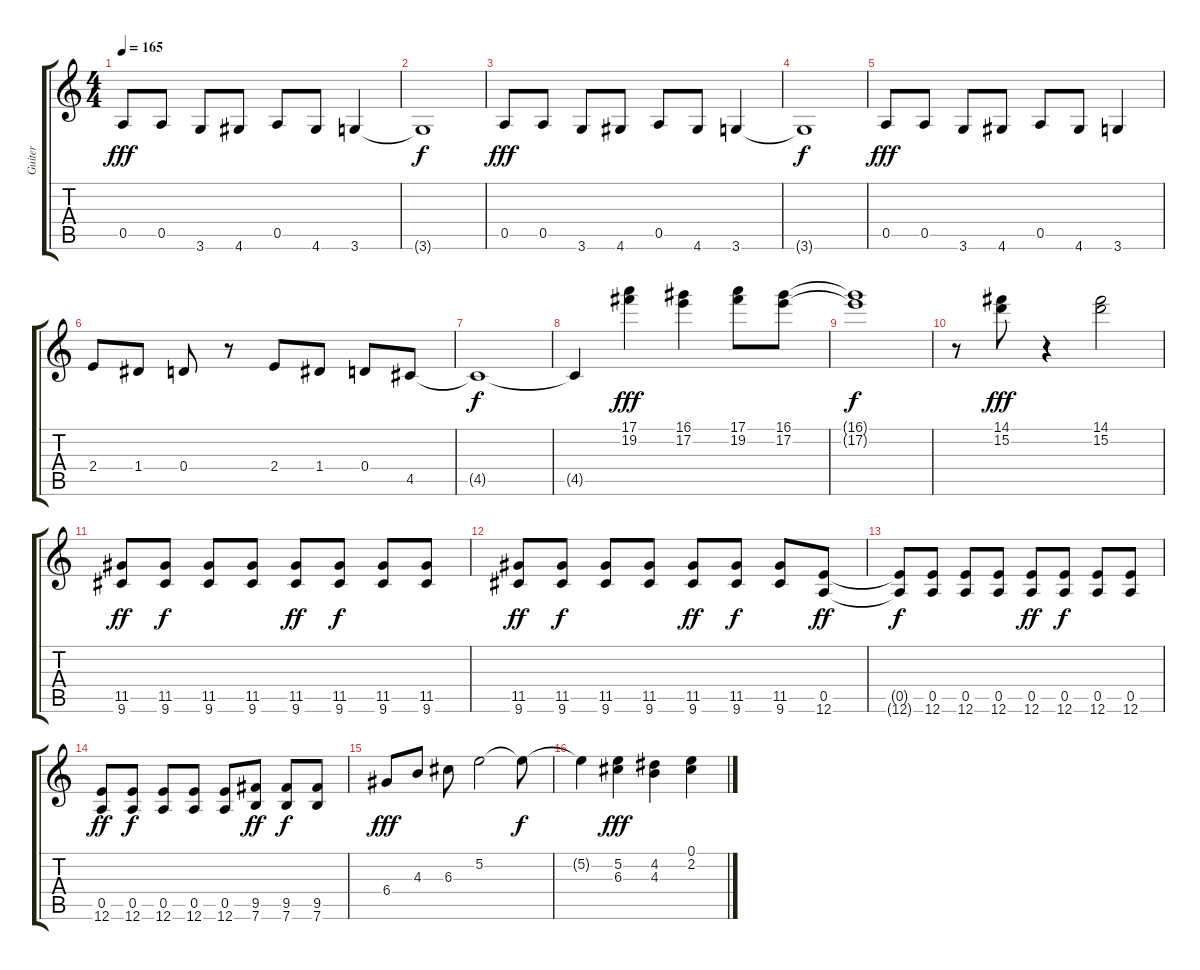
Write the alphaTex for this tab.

\track ("Guiter" "Guiter") {instrument overdrivenguitar}
\staff {score tabs}
\tuning (E4 B3 G3 D3 A2 E2) {hide}
\ts (4 4)
\tempo 165
\clef g2
\ks c
0.5.8{dy fff} 0.5.8 3.6.8 4.6.8 0.5.8 4.6.8 3.6.4 |
3.6{t}.1{dy f} |
0.5.8{dy fff} 0.5.8 3.6.8 4.6.8 0.5.8 4.6.8 3.6.4 |
3.6{t}.1{dy f} |
0.5.8{dy fff} 0.5.8 3.6.8 4.6.8 0.5.8 4.6.8 3.6.4 |
2.4.8 1.4.8 0.4.8 r.8 2.4.8 1.4.8 0.4.8 4.5.8 |
4.5{t}.1{dy f} |
4.5{t}.4 (17.1 19.2).4{dy fff} (16.1 17.2).4 (17.1 19.2).8 (16.1 17.2).8 |
(16.1{t} 17.2{t}).1{dy f} |
r.8 (14.1 15.2).8{dy fff} r.4 (14.1 15.2).2 |
(11.5 9.6).8{dy ff} (11.5 9.6).8{dy f} (11.5 9.6).8 (11.5 9.6).8 (11.5 9.6).8{dy ff} (11.5 9.6).8{dy f} (11.5 9.6).8 (11.5 9.6).8 |
(11.5 9.6).8{dy ff} (11.5 9.6).8{dy f} (11.5 9.6).8 (11.5 9.6).8 (11.5 9.6).8{dy ff} (11.5 9.6).8{dy f} (11.5 9.6).8 (0.5 12.6).8{dy ff} |
(0.5{t} 12.6{t}).8{dy f} (0.5 12.6).8 (0.5 12.6).8 (0.5 12.6).8 (0.5 12.6).8{dy ff} (0.5 12.6).8{dy f} (0.5 12.6).8 (0.5 12.6).8 |
(0.5 12.6).8{dy ff} (0.5 12.6).8{dy f} (0.5 12.6).8 (0.5 12.6).8 (0.5 12.6).8 (9.5 7.6).8{dy ff} (9.5 7.6).8{dy f} (9.5 7.6).8 |
6.4.8{dy fff} 4.3.8 6.3.8 5.2.2 5.2{t}.8{dy f} |
5.2{t}.4 (5.2 6.3).4{dy fff} (4.2 4.3).4 (0.1 2.2).4
